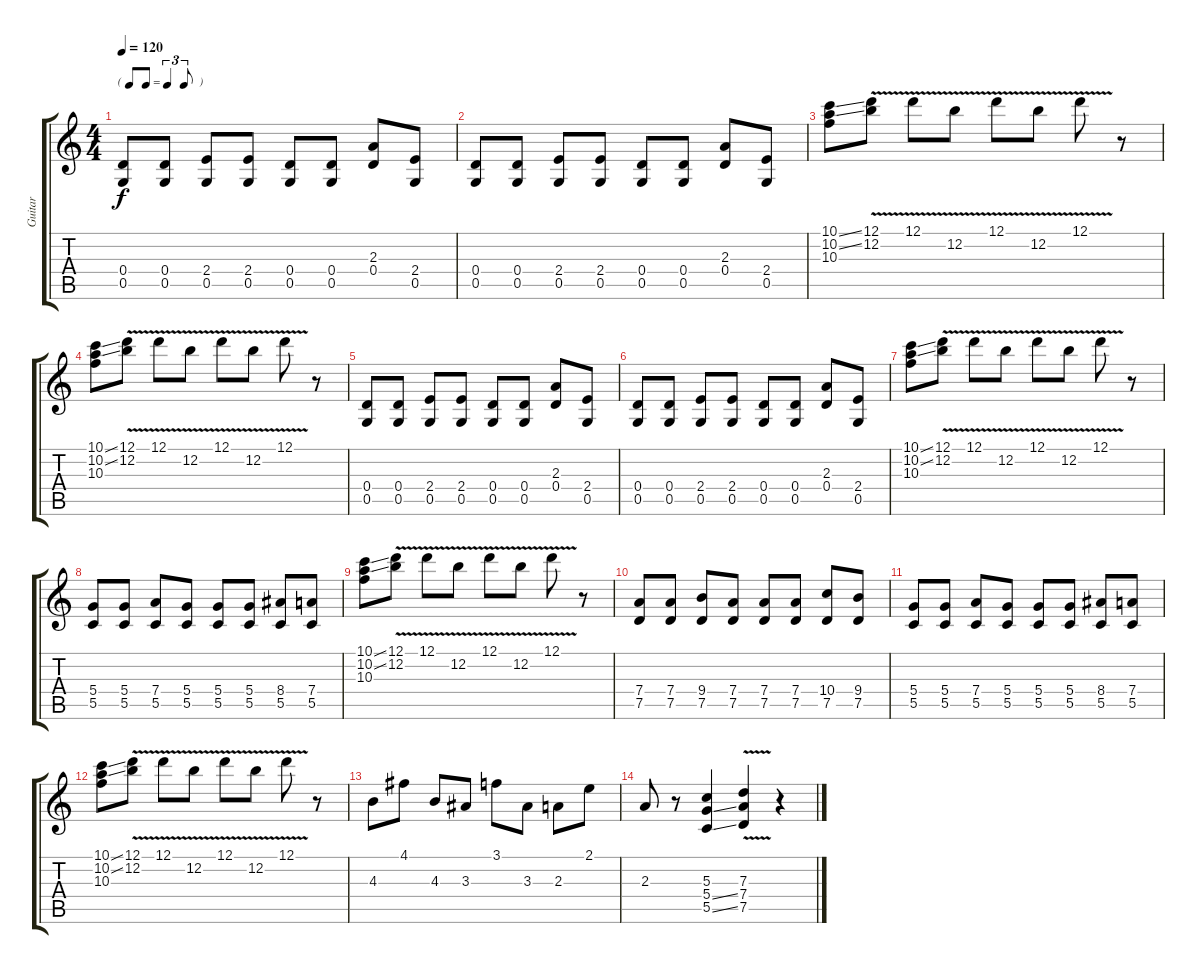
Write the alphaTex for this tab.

\track ("Guitar" "Guitar") {instrument electricguitarjazz}
\staff {score tabs}
\tuning (D4 B3 G3 D3 G2 D2) {hide}
\ts (4 4)
\tf triplet8th
\tempo 120
\clef g2
\ks c
(0.4 0.5).8{dy f instrument electricguitarjazz} (0.4 0.5).8 (2.4 0.5).8 (2.4 0.5).8 (0.4 0.5).8 (0.4 0.5).8 (2.3 0.4).8 (2.4 0.5).8 |
(0.4 0.5).8 (0.4 0.5).8 (2.4 0.5).8 (2.4 0.5).8 (0.4 0.5).8 (0.4 0.5).8 (2.3 0.4).8 (2.4 0.5).8 |
(10.1{ss} 10.2{ss} 10.3).8 (12.1 12.2{v}).8 12.1{v}.8 12.2{v}.8 12.1{v}.8 12.2{v}.8 12.1{v}.8 r.8 |
(10.1{ss} 10.2{ss} 10.3).8 (12.1 12.2{v}).8 12.1{v}.8 12.2{v}.8 12.1{v}.8 12.2{v}.8 12.1{v}.8 r.8 |
(0.4 0.5).8 (0.4 0.5).8 (2.4 0.5).8 (2.4 0.5).8 (0.4 0.5).8 (0.4 0.5).8 (2.3 0.4).8 (2.4 0.5).8 |
(0.4 0.5).8 (0.4 0.5).8 (2.4 0.5).8 (2.4 0.5).8 (0.4 0.5).8 (0.4 0.5).8 (2.3 0.4).8 (2.4 0.5).8 |
(10.1{ss} 10.2{ss} 10.3).8 (12.1 12.2{v}).8 12.1{v}.8 12.2{v}.8 12.1{v}.8 12.2{v}.8 12.1{v}.8 r.8 |
(5.4 5.5).8 (5.4 5.5).8 (7.4 5.5).8 (5.4 5.5).8 (5.4 5.5).8 (5.4 5.5).8 (8.4 5.5).8 (7.4 5.5).8 |
(10.1{ss} 10.2{ss} 10.3).8 (12.1 12.2{v}).8 12.1{v}.8 12.2{v}.8 12.1{v}.8 12.2{v}.8 12.1{v}.8 r.8 |
(7.4 7.5).8 (7.4 7.5).8 (9.4 7.5).8 (7.4 7.5).8 (7.4 7.5).8 (7.4 7.5).8 (10.4 7.5).8 (9.4 7.5).8 |
(5.4 5.5).8 (5.4 5.5).8 (7.4 5.5).8 (5.4 5.5).8 (5.4 5.5).8 (5.4 5.5).8 (8.4 5.5).8 (7.4 5.5).8 |
(10.1{ss} 10.2{ss} 10.3).8 (12.1 12.2{v}).8 12.1{v}.8 12.2{v}.8 12.1{v}.8 12.2{v}.8 12.1{v}.8 r.8 |
4.3.8 4.1.8 4.3.8 3.3.8 3.1.8 3.3.8 2.3.8 2.1.8 |
2.3.8 r.8 (5.3 5.4{ss} 5.5{ss}).4 (7.3{v} 7.4 7.5).4 r.4
